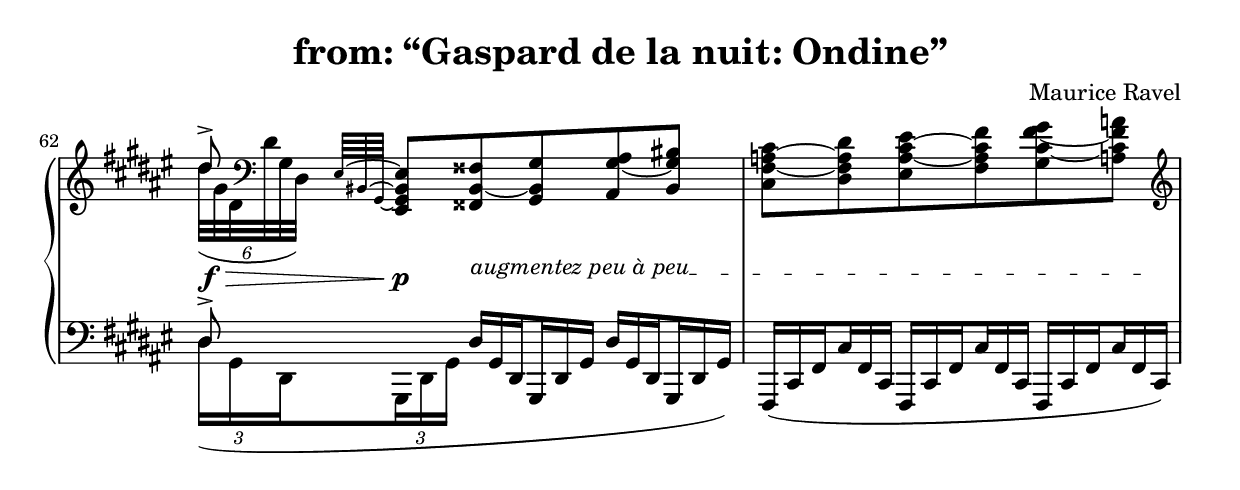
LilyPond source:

\version "2.19.48"

\version "2.19.48"

\include "common-math-and-stencils.ily"

compoundSlur =
#(define-event-function (options)(ly:context-mod?)
   (let
    ((inflection-rules
      `((point ,number-pair? (.5 . .5))
        (angle ,number? -90)
        (ratio-left ,number? .25)
        (ratio-right ,number? .25))))

    (define (inflection? obj)
      (let
       ((rules
         (map (lambda (r)
                (cons (first r) (second r)))
           inflection-rules)))
       (and (list? obj)
            (every
             (lambda (o)
               (and (pair? o)
                    (member (car o) (map car inflection-rules))
                    ((assq-ref rules (car o)) (cdr o))))
             obj))))

    (define (inflection-list? obj)
      (and (list? obj)
           (every inflection? obj)))

    (let*
     ((location (*location*))
      (option-rules
       `((show-control-points ,boolean? "Boolean" #f)
         (show-original-slur ,boolean? "Boolean" #f)
         (offsets ,list? "List of four number pairs" ((0 . 0)(0 . 0)(0 . 0)(0 . 0)))
         (inflections ,inflection-list? "alist with allowed keys
- point (number-list?)
- angle (number?)
- ratio-left (number?) and
- ratio-right (number?)"
           ,(map (lambda (r)
                   (cons (first r) (third r)))
              inflection-rules)
           ))))

     (define (check-options args)
       (let
        ((options
          (map
           (lambda (o)
             (cons (second o) (third o)))
           (ly:get-context-mods args))))
        (map
         (lambda (rule)

           (let*
            ((name (first rule))
             (pred (second rule))
             (default (fourth rule))
             (opt (assq name options))
             )
            (if opt
                (begin
                 (if (pred (cdr opt))
                     opt
                     (begin
                      (ly:input-warning location "
\\compoundSlur: wrong type for option \"~a\".
Expected ~a, using default \"~a\"." name (third rule) default)
                      (cons name default))))
                (cons name default))))
         option-rules)))

     (define (check-inflection-defaults inflections)
       (map
        (lambda (i)
          (map
           (lambda (r)
             (let ((opt (assq (car r) i)))
               (if opt opt
                   (cons (first r)(third r)))))
           inflection-rules))
        inflections))

     (define (get-from-inflection inflection name)
       (ly:message "inf: ~a" inflection)
       (let ((opts (assq-ref inflection 'opts)))
         (assq-ref opts name)))
     

     (let
      ((proc
        (lambda (grob)
          (let*
           ((opts (check-options options))
            ;; Retrieve options and set defaults
            (show-control-points (assq-ref opts 'show-control-points))
            (show-original-slur (assq-ref opts 'show-original-slur))
            (offsets (assq-ref opts 'offsets))

            ;; automatic control points of the non-compound slur
            (orig-cps (ly:slur::calc-control-points grob))

            ;; add offsets to the four control points
            (cpA (add-points (first orig-cps) (first offsets)))
            (cpA1 (add-points (second orig-cps) (second offsets)))
            (cpB1 (add-points (third orig-cps) (third offsets)))
            (cpB (add-points (fourth orig-cps) (fourth offsets)))

            ;; in an initial run we only get the point and the options
            (inflections
             (map
              (lambda (i)
                `((opts . ,i)
                  (point . ,(inflection-point cpA cpB (assq-ref i 'point)))))
              (check-inflection-defaults (assq-ref opts 'inflections))))


            (base-angle (ly:angle (sub-points cpB cpA)))
            )
           
           (define (previous-inflection-point index)
             (cond
              ((= index 1) cpA)
              ((= (- (length inflections) 1)) cpB)))
           
           (let*
            ;; Determine the remaining properties of the inflections
            ((inflections
              (let ((index 0)
                    (high-index (length inflections)))
                (map
                 (lambda (i)
                   (set! index (+ 1 index))
                   (let*
                    ((pt (assq-ref i 'point))
                     (previous-pt (previous-inflection-point index))
                     (previous-base-angle (ly:angle (sub-points pt previous-pt)))
                     )
                    `((opts . ,(assq-ref i 'opts))
                      (point . ,pt)
                      (angle . ,(+ previous-base-angle (get-from-inflection i 'angle)))
                      (previous-pt . ,previous-pt)
                      (previous-length . ,(distance pt previous-pt))
                      )
                    )
                   )
                 inflections)))

             ; TODO: This is only valid for a single inflection
             (inflection (first inflections))
            
             ;; calculate inflection point and surrounding control points
             (cp4 (inflection-point cpA cpB (get-from-inflection inflection 'point)))
             ;; left hand side length of the inflection
             ;; (if given it is the ratio to the left "baseline"
             ;; otherwise it is the same length as the leftmost control point distance)
             (cp3 (add-points cp4
                    (ly:directed  (assq-ref inflection 'angle)
                      (if (get-from-inflection inflection 'ratio-left)
                          (* -1 (get-from-inflection inflection 'ratio-left) (distance cpA cp4))
                          (* -1 (distance cpA cpA1))))))
             ;; right hand side length of the inflection
             (cp5 (add-points cp4
                    (ly:directed (assq-ref inflection 'angle)
                      (if (get-from-inflection inflection 'ratio-right)
                          (* (get-from-inflection inflection 'ratio-right) (distance cp4 cpB))
                          (distance cpB cpB1)))))

             (first-spline-stil
              (begin
               (ly:grob-set-property! grob 'control-points (list cpA cpA1 cp3 cp4))
               (ly:slur::print grob)))
             (second-spline-stil
              (begin
               (ly:grob-set-property! grob 'control-points (list cp4 cp5 cpB1 cpB))
               (ly:slur::print grob)))
             ;; display original slur and its control points
             (original-slur
              (if show-original-slur
                  (apply
                   ly:stencil-add
                   ;; display control points of the original, non-compound slur
                   (append
                    ;; display original slur
                    (list
                     (stencil-with-color
                      (begin
                       (ly:grob-set-property! grob 'control-points orig-cps)
                       (ly:grob-set-property! grob 'layer -1)
                       (ly:slur::print grob))
                      col-bg))
                    (list
                     (connect-dots cpA cpB col-bg))
                    ;; display obsolete handles of the original slur
                    (map
                     (lambda (c1 c2)
                       (connect-dots c1 c2 col-bg))
                     (list (first orig-cps) (fourth orig-cps))
                     (list (second orig-cps) (third orig-cps)))
                    (map
                     (lambda (c)
                       (make-cross-stencil c col-orig-slur))
                     orig-cps)
                    ))
                  empty-stencil))
             ;; display new control-points and connections
             (crosses
              (if show-control-points
                  (apply
                   ly:stencil-add
                   (append
                    ;; display actual control points of the compound slur
                    (map
                     (lambda (c)
                       (make-cross-stencil c col-new-slur))
                     (list cpA cpA1 cp3 cp4 cp5 cpB1 cpB))
                    ;; display connections between original and offset control points
                    (map
                     (lambda (c1 c2)
                       (connect-dots c1 c2 col-orig-slur))
                     orig-cps
                     (list cpA cpA1 cpB1 cpB))
                    ;; display handles indicating the
                    (map
                     (lambda (c1 c2)
                       (connect-dots c1 c2 col-new-slur))
                     (list cpA  cp3 cp4 cpB  cpA)
                     (list cpA1 cp4 cp5 cpB1 cp4))
                    ))
                  empty-stencil))
             )
            (ly:message "Length of previous segment: ~a" (assq-ref inflection 'previous-length))

            (ly:stencil-add
             original-slur
             first-spline-stil
             second-spline-stil
             crosses
             ))))))
      #{ -\tweak stencil $proc ( #}))))




\paper {
  system-count = 1
  indent = 0
  ragged-last = ##f
}

\header {
  title = "from: “Gaspard de la nuit: Ondine”"
  composer = "Maurice Ravel"
}

sixtytwoCompoundSlur = ^\compoundSlur \with {
  annotate = ##t
  %  show-original-slur = ##t
  show-grid = ##t

  start-point = #'(0.5 . -15.5)
  %  start-angle = 55
  %  start-ratio = 0.5
  end-point = #'(0 . 0)
  %  end-angle = 75
  %  end-ratio = 0.5

  inflection =
  #'((X-ratio . .12)
     (Y-offset . 0)
     ;(angle . -35)
     ;(ratio-left . 0.7)
     ;(ratio-right . 0.22)
     )

}

sixtytwoCommons = {
  \key fis \major
  \time 3/4
}

sixtytwoVoiceI = \relative dis'' {
  <<
    {
      \sixtytwoCommons
      \set Score.currentBarNumber = 62
      \set Score.barNumberVisibility = #all-bar-numbers-visible
      \bar ""
      dis8 ->
    } \\
    {
      \sixtytwoCommons
      \tuplet 6/4 {
        dis32 [ ( gis, dis
        \clef bass
        dis gis, dis ] )
      }
    }
  >>
  s8 s2 |
  s2.

}

sixtytwoVoiceII = \relative dis {
  \change Staff = "two"
  \voiceOne
  dis8 ->
%  _(
  %\sixtytwoCompoundSlur
  \change Staff = "one"
  \oneVoice
  \set tieWaitForNote = ##t
  \grace {
    % Source: http://lists.gnu.org/archive/html/lilypond-user/2017-01/msg00036.html
    \once \override Score.NoteColumn.X-offset = #3
    \once \override Beam.positions = #'(4.25 . 4.25)
    eis64 [ ~ bis ~
    \once \override Score.NoteColumn.X-offset = #0.8
    \once \override Tie.minimum-length = 2
    gis ~ ]
  }
  \set tieWaitForNote = ##f
  <eis gis bis eis>8 [
  <fisis bis fisis'> ~
  <gis bis gis'>
  <ais gis' ais> ~
  <bis gis' bis> ] |
  <cis fis a cis>8 ~
  <dis fis a dis>
  <eis a cis eis> ~
  <fis a cis fis>
  <gis cis ~ fis _~ gis>
  <a! cis fis a> )
  \clef treble
}

sixtytwoVoiceIII = \relative dis {
  \set subdivideBeams = ##t
  \set baseMoment = #(ly:make-moment 1/8)
  \omit TupletBracket
  \voiceTwo
  \tuplet 3/2 8 {
    dis16 ( gis,
    dis
    gis,
    dis' gis
    \oneVoice
    \omit TupletNumber
    dis'16 gis, dis gis, dis' gis
    dis'16 gis, dis gis, dis' gis )
    |
    fis,16 ( cis' fis cis' fis, cis
    fis,16 cis' fis cis' fis, cis
    fis,16 cis' fis cis' fis, cis )
  }
}

sixtytwoDynamics = {
  \override TextSpanner.bound-details.left.text = "augmentez peu à peu"
  s8 \f \> s8 \p s2 \startTextSpan
  s2 s8. s16 \stopTextSpan
}


\score {
  \new PianoStaff <<
    \new Staff = "one" <<
      \new Voice \sixtytwoVoiceI
      \new Voice \sixtytwoVoiceII
    >>

    \new Dynamics \sixtytwoDynamics

    \new Staff = "two" <<
      \new Voice {
        \sixtytwoCommons
        \clef bass
        \sixtytwoVoiceIII
      }
    >>

  >>

  \layout {
    \context {
      \Staff
      \remove "Time_signature_engraver"

    }
  }
}

